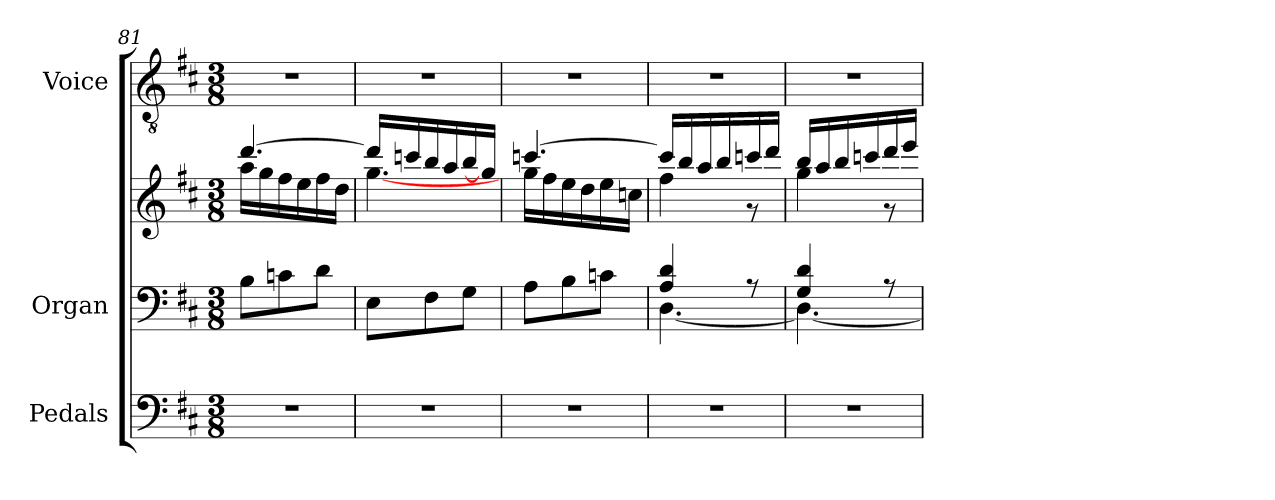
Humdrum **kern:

**kern	**kern	**kern	**kern
*part3	*part2	*part2	*part1
*staff4	*staff3	*staff2	*staff1
*I"Pedals	*I"Organ	*	*I"Voice
*I'Ped.	*I'Org.	*	*I'Voice
!!LO:LB:g=z
*clefF4	*clefF4	*clefG2	*clefGv2
*	*	*	*ITrd7c12
*k[f#c#]	*k[f#c#]	*k[f#c#]	*k[f#c#]
*b:	*b:	*b:	*b:
*M3/8	*M3/8	*M3/8	*M3/8
=81	=81	=81	=81
!LO:N:vis=1	!	!	!LO:N:vis=1
*	*	*^	*
4.r	8Bi\L	[>4.dddi/	16aai\LL	4.r
.	.	.	16ggi\	.
.	8cni\	.	16ff#i\	.
.	.	.	16eei\	.
.	8di\J	.	16ff#i\	.
.	.	.	16ddi\JJ	.
=82	=82	=82	=82	=82
!LO:N:vis=1	!	!	!	!LO:N:vis=1
4.r	8Ei\L	16dddi/LL]	[<4.ggi\	4.r
.	.	16cccni/	.	.
.	8F#i\	16bbi/	.	.
.	.	16aai/	.	.
.	8Gi\J	16bbi/	.	.
.	.	16ggi/JJ]	.	.
=83	=83	=83	=83	=83
!LO:N:vis=1	!	!	!	!LO:N:vis=1
4.r	8Ai\L	[>4.cccni/	16ggi\LL	4.r
.	.	.	16ff#i\	.
.	8Bi\	.	16eei\	.
.	.	.	16ddi\	.
.	8cni\J	.	16eei\	.
.	.	.	16ccni\JJ	.
=84	=84	=84	=84	=84
!LO:N:vis=1	!	!	!	!LO:N:vis=1
*	*^	*	*	*
4.r	4Ai/ 4di	[<4.Di\	16ccci/LL]	4ff#i\	4.r
.	.	.	16bbi/	.	.
.	.	.	16aai/	.	.
.	.	.	16bbi/	.	.
.	8r	.	16cccni/	8r	.
.	.	.	16dddi/JJ	.	.
=85	=85	=85	=85	=85	=85
!LO:N:vis=1	!	!	!	!	!LO:N:vis=1
4.r	4Gi/ 4di	4.Di\_<	16bbi/LL	4ggi\	4.r
.	.	.	16aai/	.	.
.	.	.	16bbi/	.	.
.	.	.	16cccni/	.	.
.	8r	.	16dddi/	8r	.
.	.	.	16eeei/JJ	.	.
*	*v	*v	*	*	*
*	*	*v	*v	*
=	=	=	=
*-	*-	*-	*-
